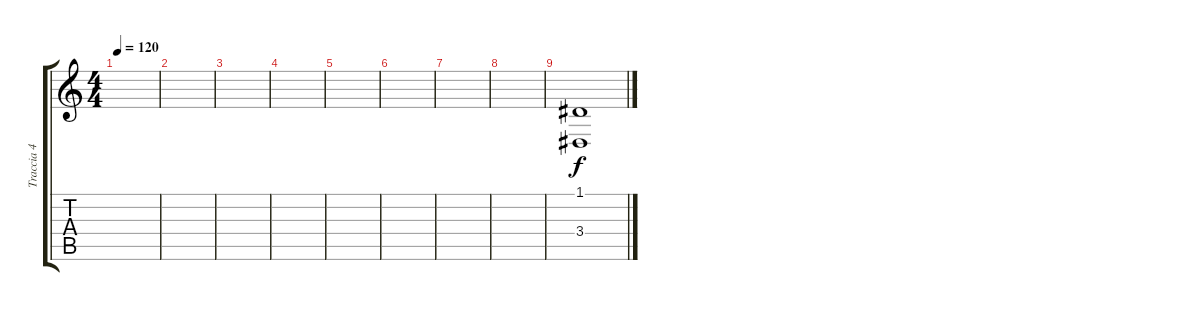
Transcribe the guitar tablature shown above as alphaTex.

\track ("Traccia 4" "Traccia 4") {instrument tubularbells}
\staff {score tabs}
\tuning (D4 A3 F3 C3 G2 D2) {hide}
\ts (4 4)
\tempo 120
\clef g2
\ks c
|
|
|
|
|
|
|
|
(1.1 3.4).1
